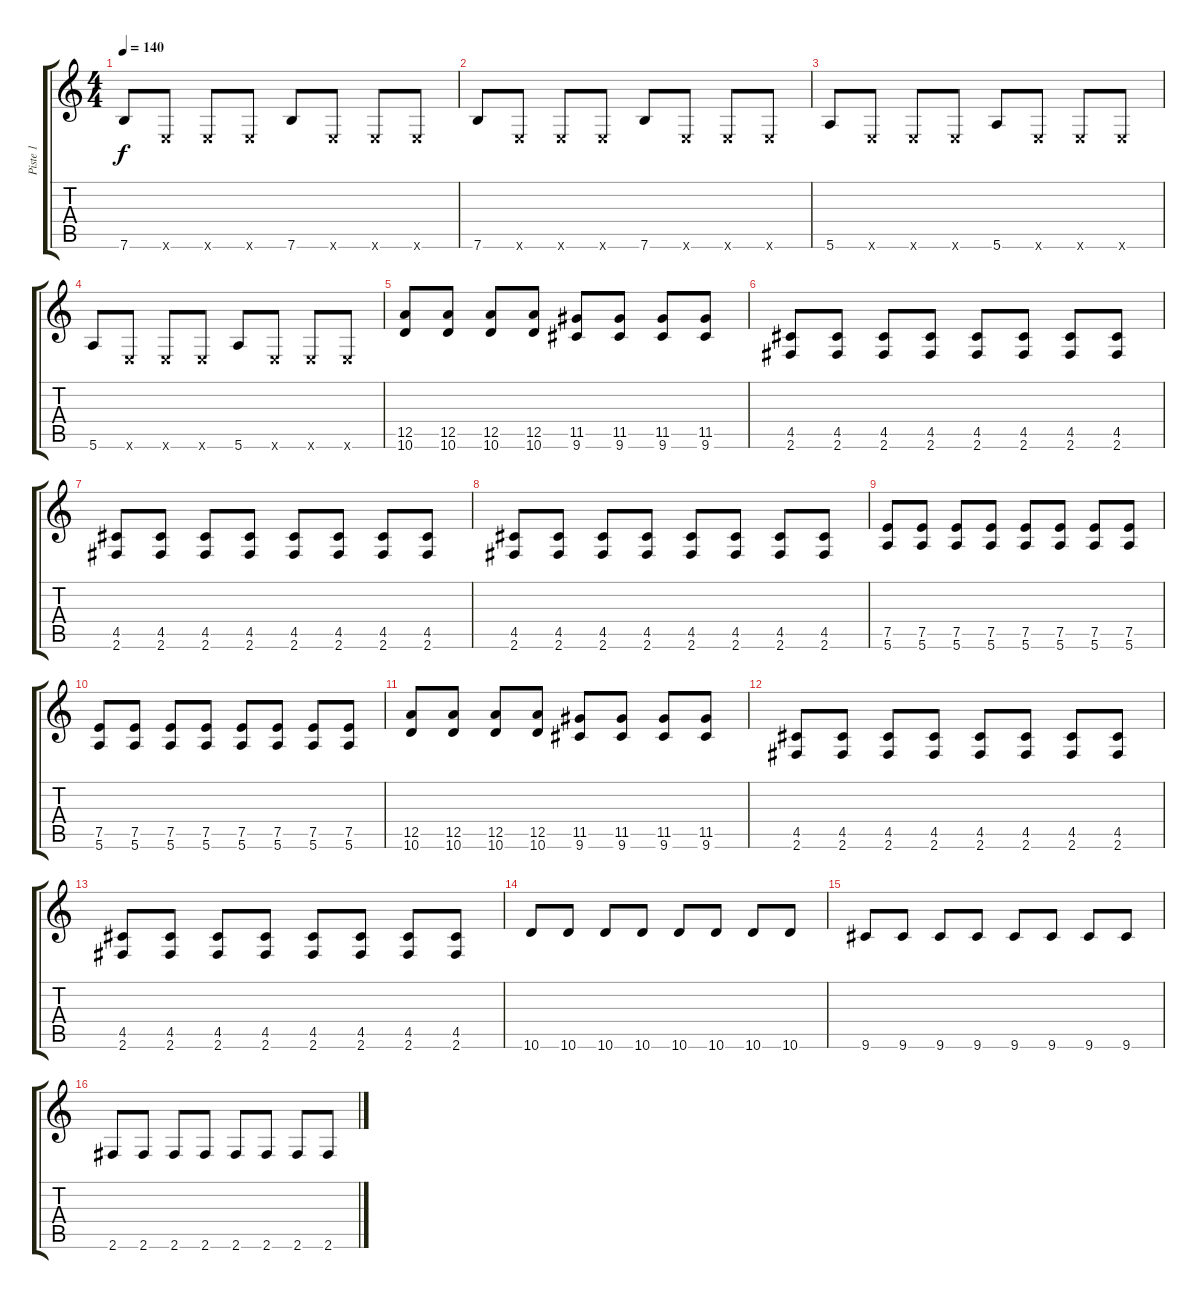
\track ("Piste 1" "Piste 1") {instrument overdrivenguitar}
\staff {score tabs}
\tuning (E4 B3 G3 D3 A2 E2) {hide}
\ts (4 4)
\tempo 140
\clef g2
\ks c
7.6.8{dy f} 0.6{x}.8 0.6{x}.8 0.6{x}.8 7.6.8 0.6{x}.8 0.6{x}.8 0.6{x}.8 |
7.6.8 0.6{x}.8 0.6{x}.8 0.6{x}.8 7.6.8 0.6{x}.8 0.6{x}.8 0.6{x}.8 |
5.6.8 0.6{x}.8 0.6{x}.8 0.6{x}.8 5.6.8 0.6{x}.8 0.6{x}.8 0.6{x}.8 |
5.6.8 0.6{x}.8 0.6{x}.8 0.6{x}.8 5.6.8 0.6{x}.8 0.6{x}.8 0.6{x}.8 |
(12.5 10.6).8 (12.5 10.6).8 (12.5 10.6).8 (12.5 10.6).8 (11.5 9.6).8 (11.5 9.6).8 (11.5 9.6).8 (11.5 9.6).8 |
(4.5 2.6).8 (4.5 2.6).8 (4.5 2.6).8 (4.5 2.6).8 (4.5 2.6).8 (4.5 2.6).8 (4.5 2.6).8 (4.5 2.6).8 |
(4.5 2.6).8 (4.5 2.6).8 (4.5 2.6).8 (4.5 2.6).8 (4.5 2.6).8 (4.5 2.6).8 (4.5 2.6).8 (4.5 2.6).8 |
(4.5 2.6).8 (4.5 2.6).8 (4.5 2.6).8 (4.5 2.6).8 (4.5 2.6).8 (4.5 2.6).8 (4.5 2.6).8 (4.5 2.6).8 |
(7.5 5.6).8 (7.5 5.6).8 (7.5 5.6).8 (7.5 5.6).8 (7.5 5.6).8 (7.5 5.6).8 (7.5 5.6).8 (7.5 5.6).8 |
(7.5 5.6).8 (7.5 5.6).8 (7.5 5.6).8 (7.5 5.6).8 (7.5 5.6).8 (7.5 5.6).8 (7.5 5.6).8 (7.5 5.6).8 |
(12.5 10.6).8 (12.5 10.6).8 (12.5 10.6).8 (12.5 10.6).8 (11.5 9.6).8 (11.5 9.6).8 (11.5 9.6).8 (11.5 9.6).8 |
(4.5 2.6).8 (4.5 2.6).8 (4.5 2.6).8 (4.5 2.6).8 (4.5 2.6).8 (4.5 2.6).8 (4.5 2.6).8 (4.5 2.6).8 |
(4.5 2.6).8 (4.5 2.6).8 (4.5 2.6).8 (4.5 2.6).8 (4.5 2.6).8 (4.5 2.6).8 (4.5 2.6).8 (4.5 2.6).8 |
10.6.8 10.6.8 10.6.8 10.6.8 10.6.8 10.6.8 10.6.8 10.6.8 |
9.6.8 9.6.8 9.6.8 9.6.8 9.6.8 9.6.8 9.6.8 9.6.8 |
2.6.8 2.6.8 2.6.8 2.6.8 2.6.8 2.6.8 2.6.8 2.6.8
